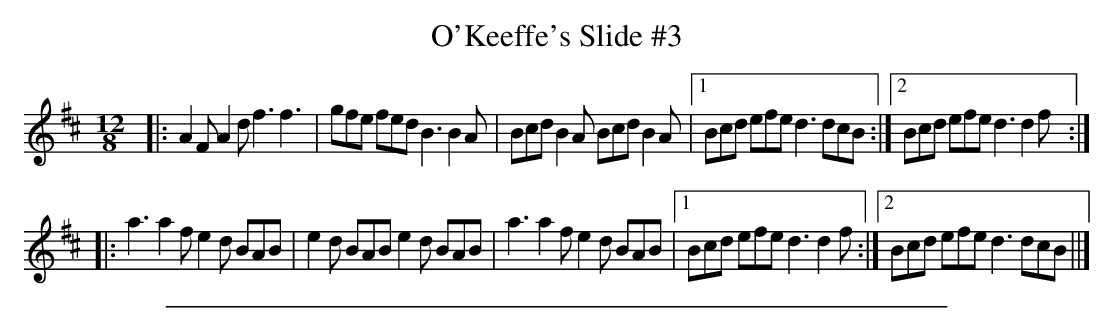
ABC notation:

X:1
T: O'Keeffe's Slide #3
M:12/8
L:1/8
K:D
|: A2F A2d f3 f3 | gfe fed B3 B2A | Bcd B2A Bcd B2A |1 Bcd efe d3 dcB :|2 Bcd efe d3 d2f :|
|: a3 a2f e2d BAB | e2d BAB e2d BAB | a3 a2f e2d BAB |1 Bcd efe d3 d2f :|2 Bcd efe d3 dcB ||]
